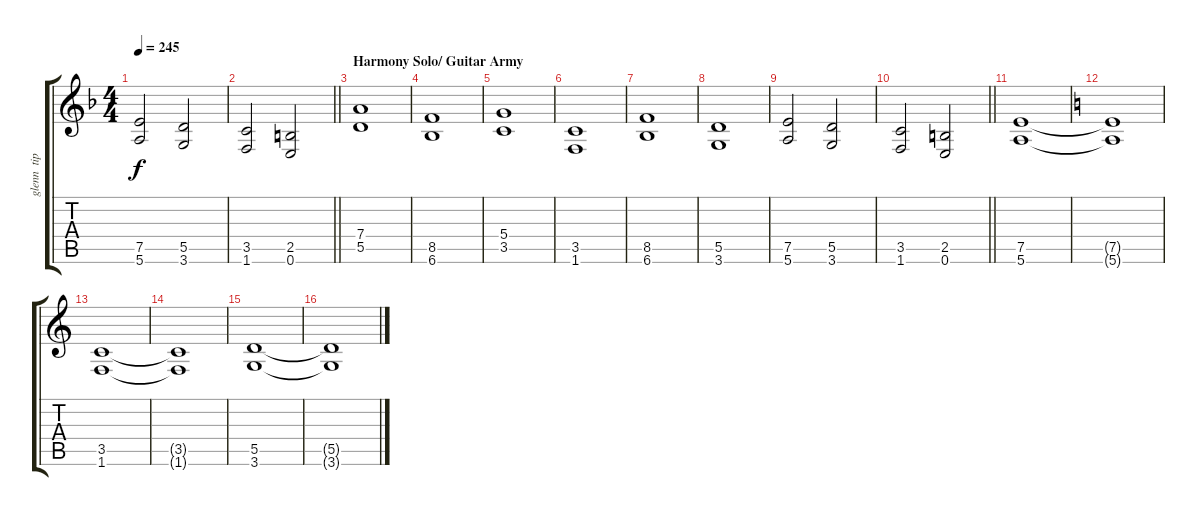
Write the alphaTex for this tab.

\track ("glenn  tipton" "glenn  tip") {instrument distortionguitar}
\staff {score tabs}
\tuning (E4 B3 G3 D3 A2 E2) {hide}
\ts (4 4)
\tempo 245
\clef g2
\ks f
(7.5 5.6).2{dy f} (5.5 3.6).2 |
\barLineRight lightlight
(3.5 1.6).2 (2.5 0.6).2 |
\section ("" "Harmony Solo/ Guitar Army")
(7.4 5.5).1 |
(8.5 6.6).1 |
(5.4 3.5).1 |
(3.5 1.6).1 |
(8.5 6.6).1 |
(5.5 3.6).1 |
(7.5 5.6).2 (5.5 3.6).2 |
\barLineRight lightlight
(3.5 1.6).2 (2.5 0.6).2 |
(7.5 5.6).1 |
\ks c
(7.5{t} 5.6{t}).1 |
(3.5 1.6).1 |
(3.5{t} 1.6{t}).1 |
(5.5 3.6).1 |
(5.5{t} 3.6{t}).1
